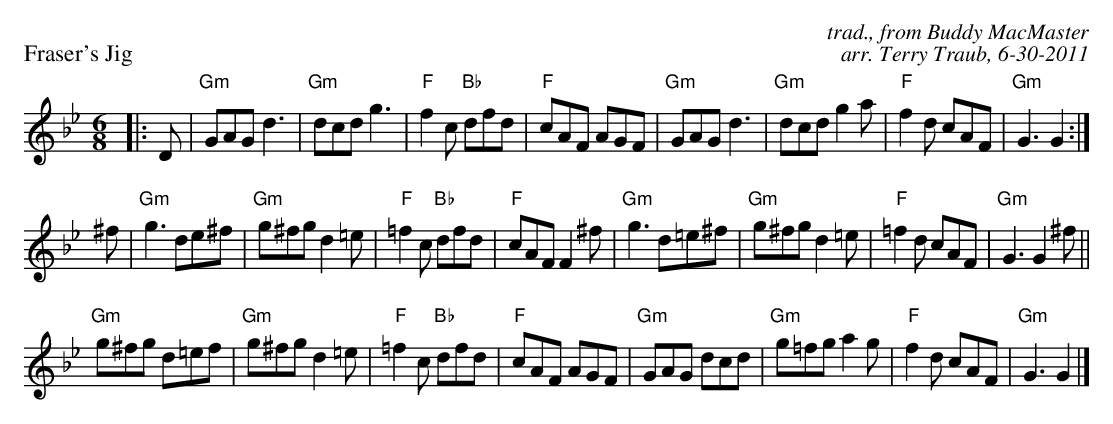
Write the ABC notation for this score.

X:1
P: Fraser's Jig
C: trad., from Buddy MacMaster
C: arr. Terry Traub, 6-30-2011
M: 6/8
L: 1/8
K: Gm
|: D| "Gm"GAG d3|"Gm"dcd g3|"F"f2 c "Bb"dfd|"F"cAF AGF|"Gm"GAG d3 |"Gm"dcd g2 a|"F"f2 d cAF|"Gm"G3 G2 :|
^f|"Gm"g3 de^f|"Gm"g^fg d2 =e|"F"=f2 c "Bb"dfd|"F"cAF F2 ^f|"Gm"g3 d=e^f|"Gm"g^fg d2 =e|"F"=f2 d cAF |"Gm"G3 G2 ^f||
"Gm"g^fg d=ef|"Gm"g^fg d2 =e|"F"=f2 c "Bb"dfd|"F"cAF AGF|"Gm"GAG dcd|"Gm"g=fg a2 g|"F"f2 d cAF| "Gm"G3 G2 |]
